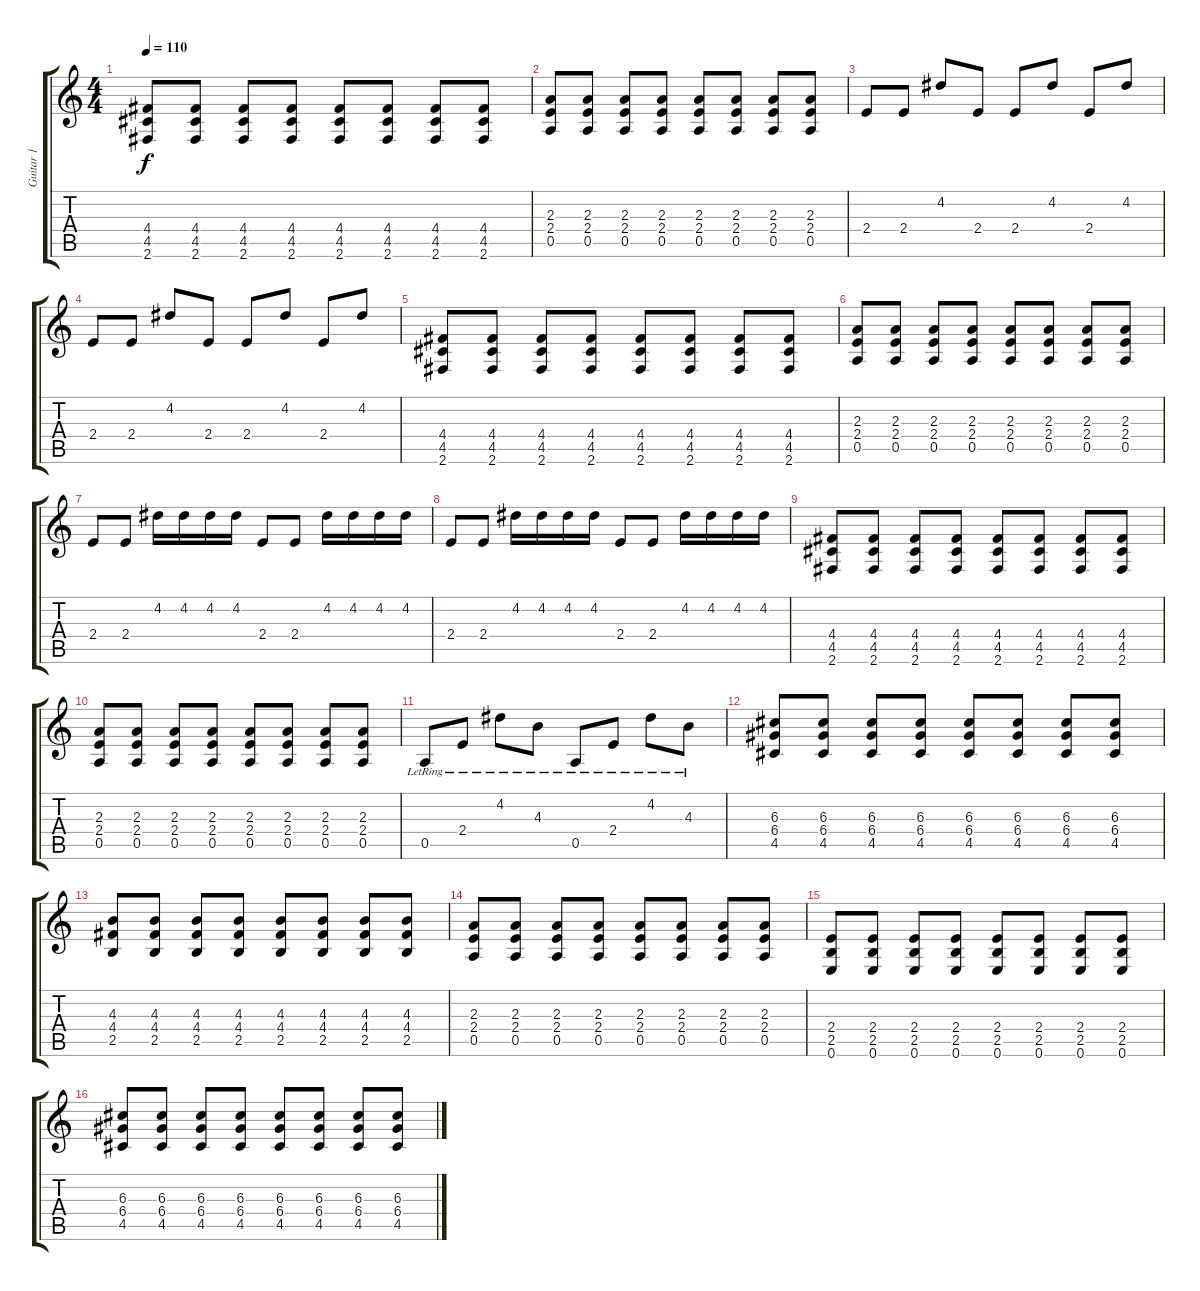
\track ("Guitar 1" "Guitar 1") {instrument distortionguitar}
\staff {score tabs}
\tuning (E4 B3 G3 D3 A2 E2) {hide}
\ts (4 4)
\tempo 110
\clef g2
\ks c
(4.4 4.5 2.6).8{dy f} (4.4 4.5 2.6).8 (4.4 4.5 2.6).8 (4.4 4.5 2.6).8 (4.4 4.5 2.6).8 (4.4 4.5 2.6).8 (4.4 4.5 2.6).8 (4.4 4.5 2.6).8 |
(2.3 2.4 0.5).8 (2.3 2.4 0.5).8 (2.3 2.4 0.5).8 (2.3 2.4 0.5).8 (2.3 2.4 0.5).8 (2.3 2.4 0.5).8 (2.3 2.4 0.5).8 (2.3 2.4 0.5).8 |
2.4.8 2.4.8 4.2.8 2.4.8 2.4.8 4.2.8 2.4.8 4.2.8 |
2.4.8 2.4.8 4.2.8 2.4.8 2.4.8 4.2.8 2.4.8 4.2.8 |
(4.4 4.5 2.6).8 (4.4 4.5 2.6).8 (4.4 4.5 2.6).8 (4.4 4.5 2.6).8 (4.4 4.5 2.6).8 (4.4 4.5 2.6).8 (4.4 4.5 2.6).8 (4.4 4.5 2.6).8 |
(2.3 2.4 0.5).8 (2.3 2.4 0.5).8 (2.3 2.4 0.5).8 (2.3 2.4 0.5).8 (2.3 2.4 0.5).8 (2.3 2.4 0.5).8 (2.3 2.4 0.5).8 (2.3 2.4 0.5).8 |
2.4.8 2.4.8 4.2.16 4.2.16 4.2.16 4.2.16 2.4.8 2.4.8 4.2.16 4.2.16 4.2.16 4.2.16 |
2.4.8 2.4.8 4.2.16 4.2.16 4.2.16 4.2.16 2.4.8 2.4.8 4.2.16 4.2.16 4.2.16 4.2.16 |
(4.4 4.5 2.6).8 (4.4 4.5 2.6).8 (4.4 4.5 2.6).8 (4.4 4.5 2.6).8 (4.4 4.5 2.6).8 (4.4 4.5 2.6).8 (4.4 4.5 2.6).8 (4.4 4.5 2.6).8 |
(2.3 2.4 0.5).8 (2.3 2.4 0.5).8 (2.3 2.4 0.5).8 (2.3 2.4 0.5).8 (2.3 2.4 0.5).8 (2.3 2.4 0.5).8 (2.3 2.4 0.5).8 (2.3 2.4 0.5).8 |
0.5{lr}.8 2.4{lr}.8 4.2{lr}.8 4.3{lr}.8 0.5{lr}.8 2.4{lr}.8 4.2{lr}.8 4.3{lr}.8 |
(6.3 6.4 4.5).8 (6.3 6.4 4.5).8 (6.3 6.4 4.5).8 (6.3 6.4 4.5).8 (6.3 6.4 4.5).8 (6.3 6.4 4.5).8 (6.3 6.4 4.5).8 (6.3 6.4 4.5).8 |
(4.3 4.4 2.5).8 (4.3 4.4 2.5).8 (4.3 4.4 2.5).8 (4.3 4.4 2.5).8 (4.3 4.4 2.5).8 (4.3 4.4 2.5).8 (4.3 4.4 2.5).8 (4.3 4.4 2.5).8 |
(2.3 2.4 0.5).8 (2.3 2.4 0.5).8 (2.3 2.4 0.5).8 (2.3 2.4 0.5).8 (2.3 2.4 0.5).8 (2.3 2.4 0.5).8 (2.3 2.4 0.5).8 (2.3 2.4 0.5).8 |
(2.4 2.5 0.6).8 (2.4 2.5 0.6).8 (2.4 2.5 0.6).8 (2.4 2.5 0.6).8 (2.4 2.5 0.6).8 (2.4 2.5 0.6).8 (2.4 2.5 0.6).8 (2.4 2.5 0.6).8 |
(6.3 6.4 4.5).8 (6.3 6.4 4.5).8 (6.3 6.4 4.5).8 (6.3 6.4 4.5).8 (6.3 6.4 4.5).8 (6.3 6.4 4.5).8 (6.3 6.4 4.5).8 (6.3 6.4 4.5).8
